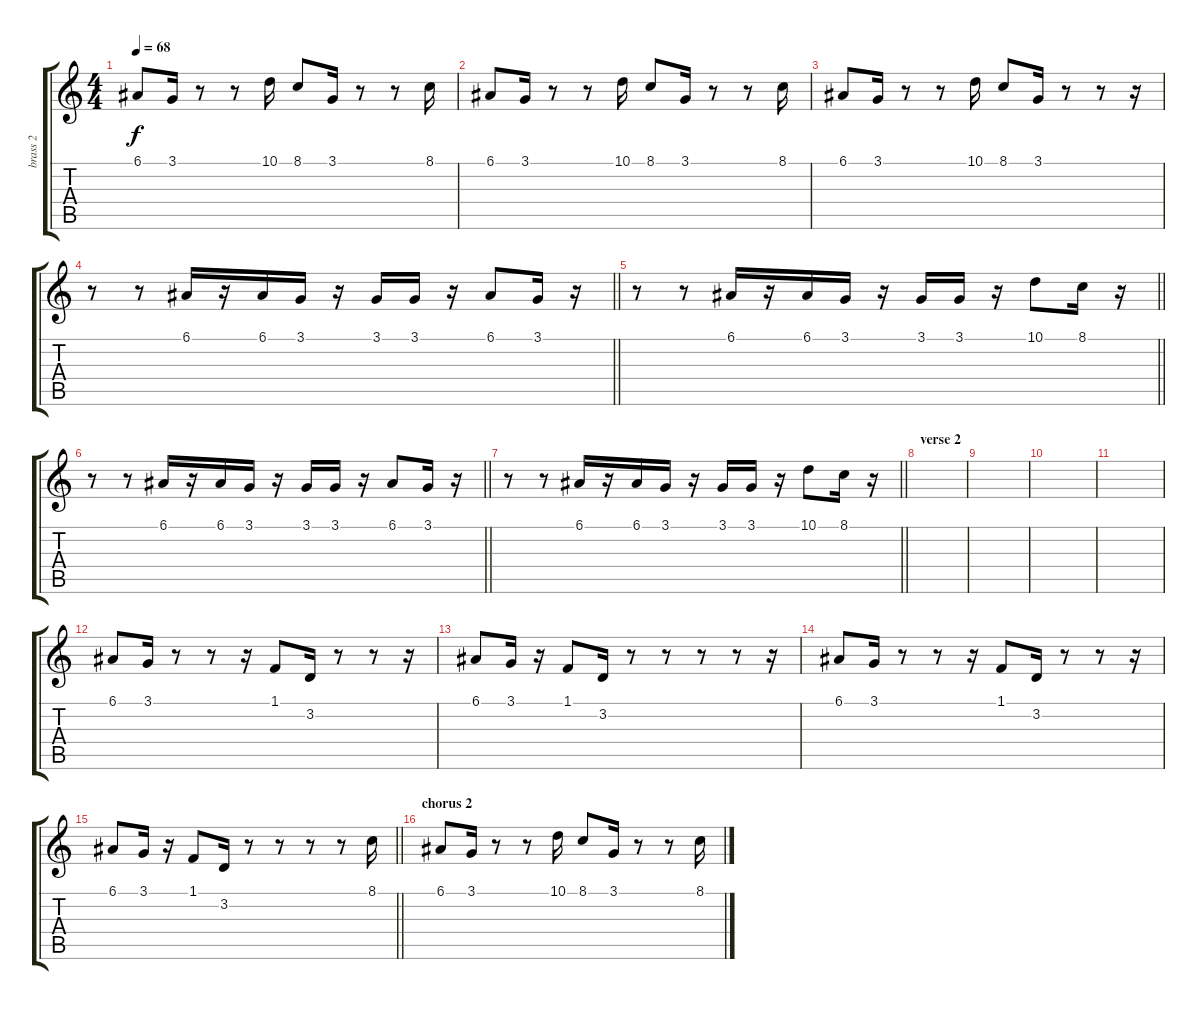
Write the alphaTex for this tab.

\track ("brass 2" "brass 2") {instrument trombone}
\staff {score tabs}
\tuning (E4 B3 G3 D3 A2 E2) {hide}
\ts (4 4)
\tempo 68
\clef g2
\ks c
6.1.8{dy f} 3.1.16 r.8 r.8 10.1.16 8.1.8 3.1.16 r.8 r.8 8.1.16 |
6.1.8 3.1.16 r.8 r.8 10.1.16 8.1.8 3.1.16 r.8 r.8 8.1.16 |
6.1.8 3.1.16 r.8 r.8 10.1.16 8.1.8 3.1.16 r.8 r.8 r.16 |
\barLineRight lightlight
r.8 r.8 6.1.16 r.16 6.1.16 3.1.16 r.16 3.1.16 3.1.16 r.16 6.1.8 3.1.16 r.16 |
\barLineRight lightlight
r.8 r.8 6.1.16 r.16 6.1.16 3.1.16 r.16 3.1.16 3.1.16 r.16 10.1.8 8.1.16 r.16 |
\barLineRight lightlight
r.8 r.8 6.1.16 r.16 6.1.16 3.1.16 r.16 3.1.16 3.1.16 r.16 6.1.8 3.1.16 r.16 |
\barLineRight lightlight
r.8 r.8 6.1.16 r.16 6.1.16 3.1.16 r.16 3.1.16 3.1.16 r.16 10.1.8 8.1.16 r.16 |
\section ("" "verse 2")
|
|
|
|
6.1.8{volume 12} 3.1.16 r.8 r.8 r.16 1.1.8 3.2.16 r.8 r.8 r.16 |
6.1.8 3.1.16 r.16 1.1.8 3.2.16 r.8 r.8 r.8 r.8 r.16 |
6.1.8 3.1.16 r.8 r.8 r.16 1.1.8 3.2.16 r.8 r.8 r.16 |
\barLineRight lightlight
6.1.8 3.1.16 r.16 1.1.8 3.2.16 r.8 r.8 r.8 r.8 8.1.16{volume 16} |
\section ("" "chorus 2")
6.1.8 3.1.16 r.8 r.8 10.1.16 8.1.8 3.1.16 r.8 r.8 8.1.16
